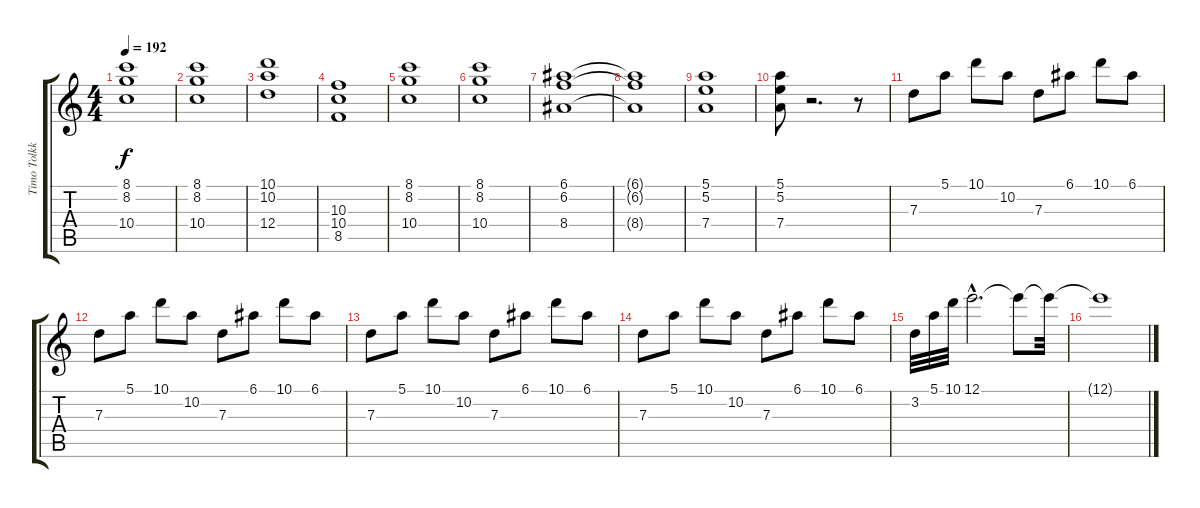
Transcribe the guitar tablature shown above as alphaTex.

\track ("Timo Tolkki" "Timo Tolkk") {instrument distortionguitar}
\staff {score tabs}
\tuning (E4 B3 G3 D3 A2 E2) {hide}
\ts (4 4)
\tempo 192
\clef g2
\ks c
(8.1 8.2 10.4).1{dy f} |
(8.1 8.2 10.4).1 |
(10.1 10.2 12.4).1 |
(10.3 10.4 8.5).1 |
(8.1 8.2 10.4).1 |
(8.1 8.2 10.4).1 |
(6.1 6.2 8.4).1 |
(6.1{t} 6.2{t} 8.4{t}).1 |
(5.1 5.2 7.4).1 |
(5.1 5.2 7.4).8 r.2{d} r.8 |
7.3.8 5.1.8 10.1.8 10.2.8 7.3.8 6.1.8 10.1.8 6.1.8 |
7.3.8 5.1.8 10.1.8 10.2.8 7.3.8 6.1.8 10.1.8 6.1.8 |
7.3.8 5.1.8 10.1.8 10.2.8 7.3.8 6.1.8 10.1.8 6.1.8 |
7.3.8 5.1.8 10.1.8 10.2.8 7.3.8 6.1.8 10.1.8 6.1.8 |
3.2.32{instrument acousticguitarsteel} 5.1.32 10.1.32 12.1{hac}.2{d} 12.1{t}.8 12.1{t}.32 |
12.1{t}.1
